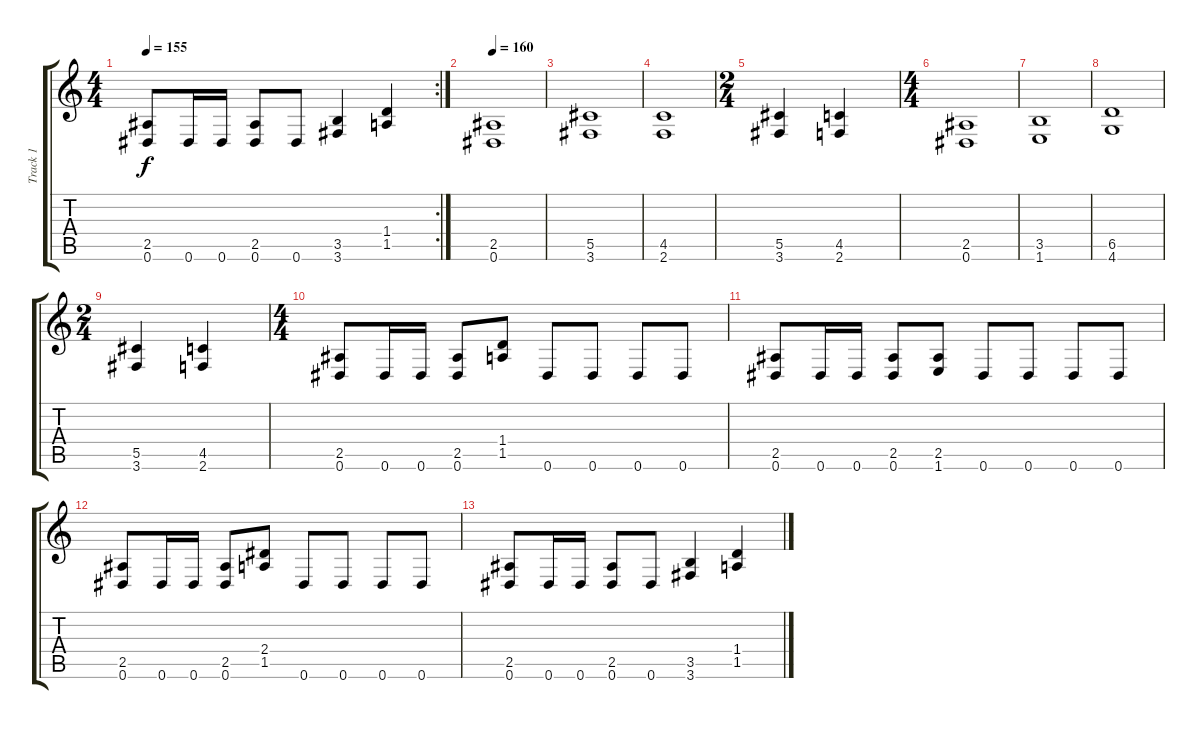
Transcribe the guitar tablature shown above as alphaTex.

\track ("Track 1" "Track 1") {instrument distortionguitar}
\staff {score tabs}
\tuning (Eb4 Bb3 Gb3 Db3 Ab2 Eb2) {hide}
\rc 2
\ts (4 4)
\tempo 155
\clef g2
\ks c
(2.5 0.6).8{dy f} 0.6.16 0.6.16 (2.5 0.6).8 0.6.8 (3.5 3.6).4 (1.4 1.5).4 |
\tempo 160
(2.5 0.6).1 |
(5.5 3.6).1 |
(4.5 2.6).1 |
\ts (2 4)
(5.5 3.6).4 (4.5 2.6).4 |
\ts (4 4)
(2.5 0.6).1 |
(3.5 1.6).1 |
(6.5 4.6).1 |
\ts (2 4)
(5.5 3.6).4 (4.5 2.6).4 |
\ts (4 4)
(2.5 0.6).8 0.6.16 0.6.16 (2.5 0.6).8 (1.4 1.5).8 0.6.8 0.6.8 0.6.8 0.6.8 |
(2.5 0.6).8 0.6.16 0.6.16 (2.5 0.6).8 (2.5 1.6).8 0.6.8 0.6.8 0.6.8 0.6.8 |
(2.5 0.6).8 0.6.16 0.6.16 (2.5 0.6).8 (2.4 1.5).8 0.6.8 0.6.8 0.6.8 0.6.8 |
(2.5 0.6).8 0.6.16 0.6.16 (2.5 0.6).8 0.6.8 (3.5 3.6).4 (1.4 1.5).4
